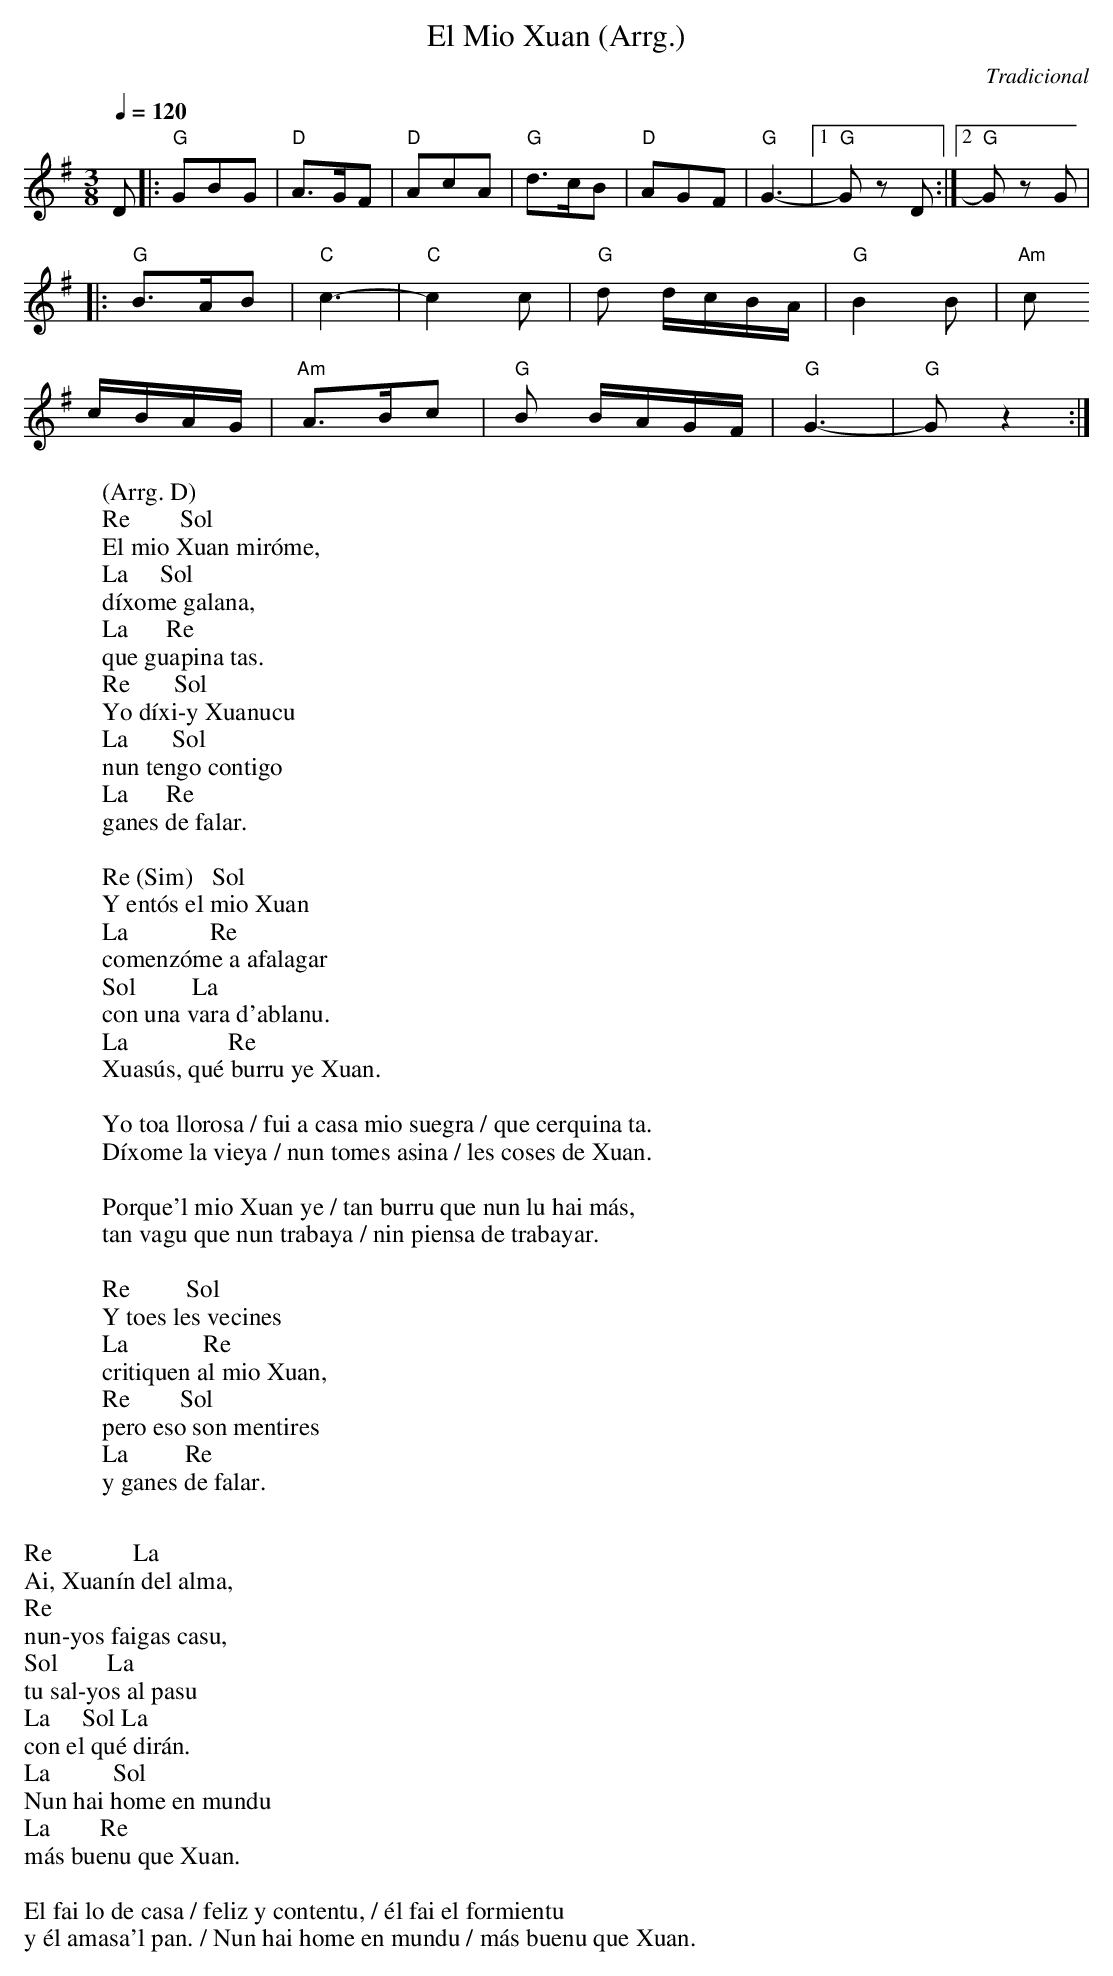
X:1
T:El Mio Xuan (Arrg.)
C:Tradicional
M:3/8
L:1/8
Q:1/4=120
K:G
D|: "G"GBG|"D"A3/2G/F|"D"AcA|"G"d3/2c/B|"D"AGF|"G"G3-|[1 "G"G z D :|[2 "G"G z G|
|:"G"B3/2A/B|"C"c3-|"C"c2 c|"G"d d/c/B/A/|"G"B2 B|"Am"c
c/B/A/G/|"Am"A3/2B/c|"G"B B/A/G/F/|"G"G3-|"G"G z2:|
W:(Arrg. D)
W:    Re        Sol
W:El mio Xuan miróme,
W:  La     Sol
W:díxome galana,
W:    La      Re
W:que guapina tas.
W:    Re       Sol
W:Yo díxi-y Xuanucu
W:    La       Sol
W:nun tengo contigo
W:   La      Re
W:ganes de falar.
W:
W:    Re (Sim)   Sol
W:Y entós el mio Xuan
W:  La             Re
W:comenzóme a afalagar
W:    Sol         La
W:con una vara d'ablanu.
W:   La                Re
W:Xuasús, qué burru ye Xuan.
W:
W:Yo toa llorosa / fui a casa mio suegra / que cerquina ta.
W:Díxome la vieya / nun tomes asina / les coses de Xuan.
W:
W:Porque'l mio Xuan ye / tan burru que nun lu hai más,
W:tan vagu que nun trabaya / nin piensa de trabayar.
W:
W:  Re         Sol
W:Y toes les vecines
W:   La            Re
W:critiquen al mio Xuan,
W:      Re        Sol
W:pero eso son mentires
W:  La         Re
W:y ganes de falar.
W:
W:Re             La
W:Ai, Xuanín del alma,
W:               Re
W:nun-yos faigas casu,
W:   Sol        La
W:tu sal-yos al pasu
W:    La     Sol La
W:con el qué dirán.
W:    La          Sol
W:Nun hai home en mundu
W:    La        Re
W:más buenu que Xuan.
W:
W:El fai lo de casa / feliz y contentu, / él fai el formientu
W:y él amasa'l pan. / Nun hai home en mundu / más buenu que Xuan.
W:
